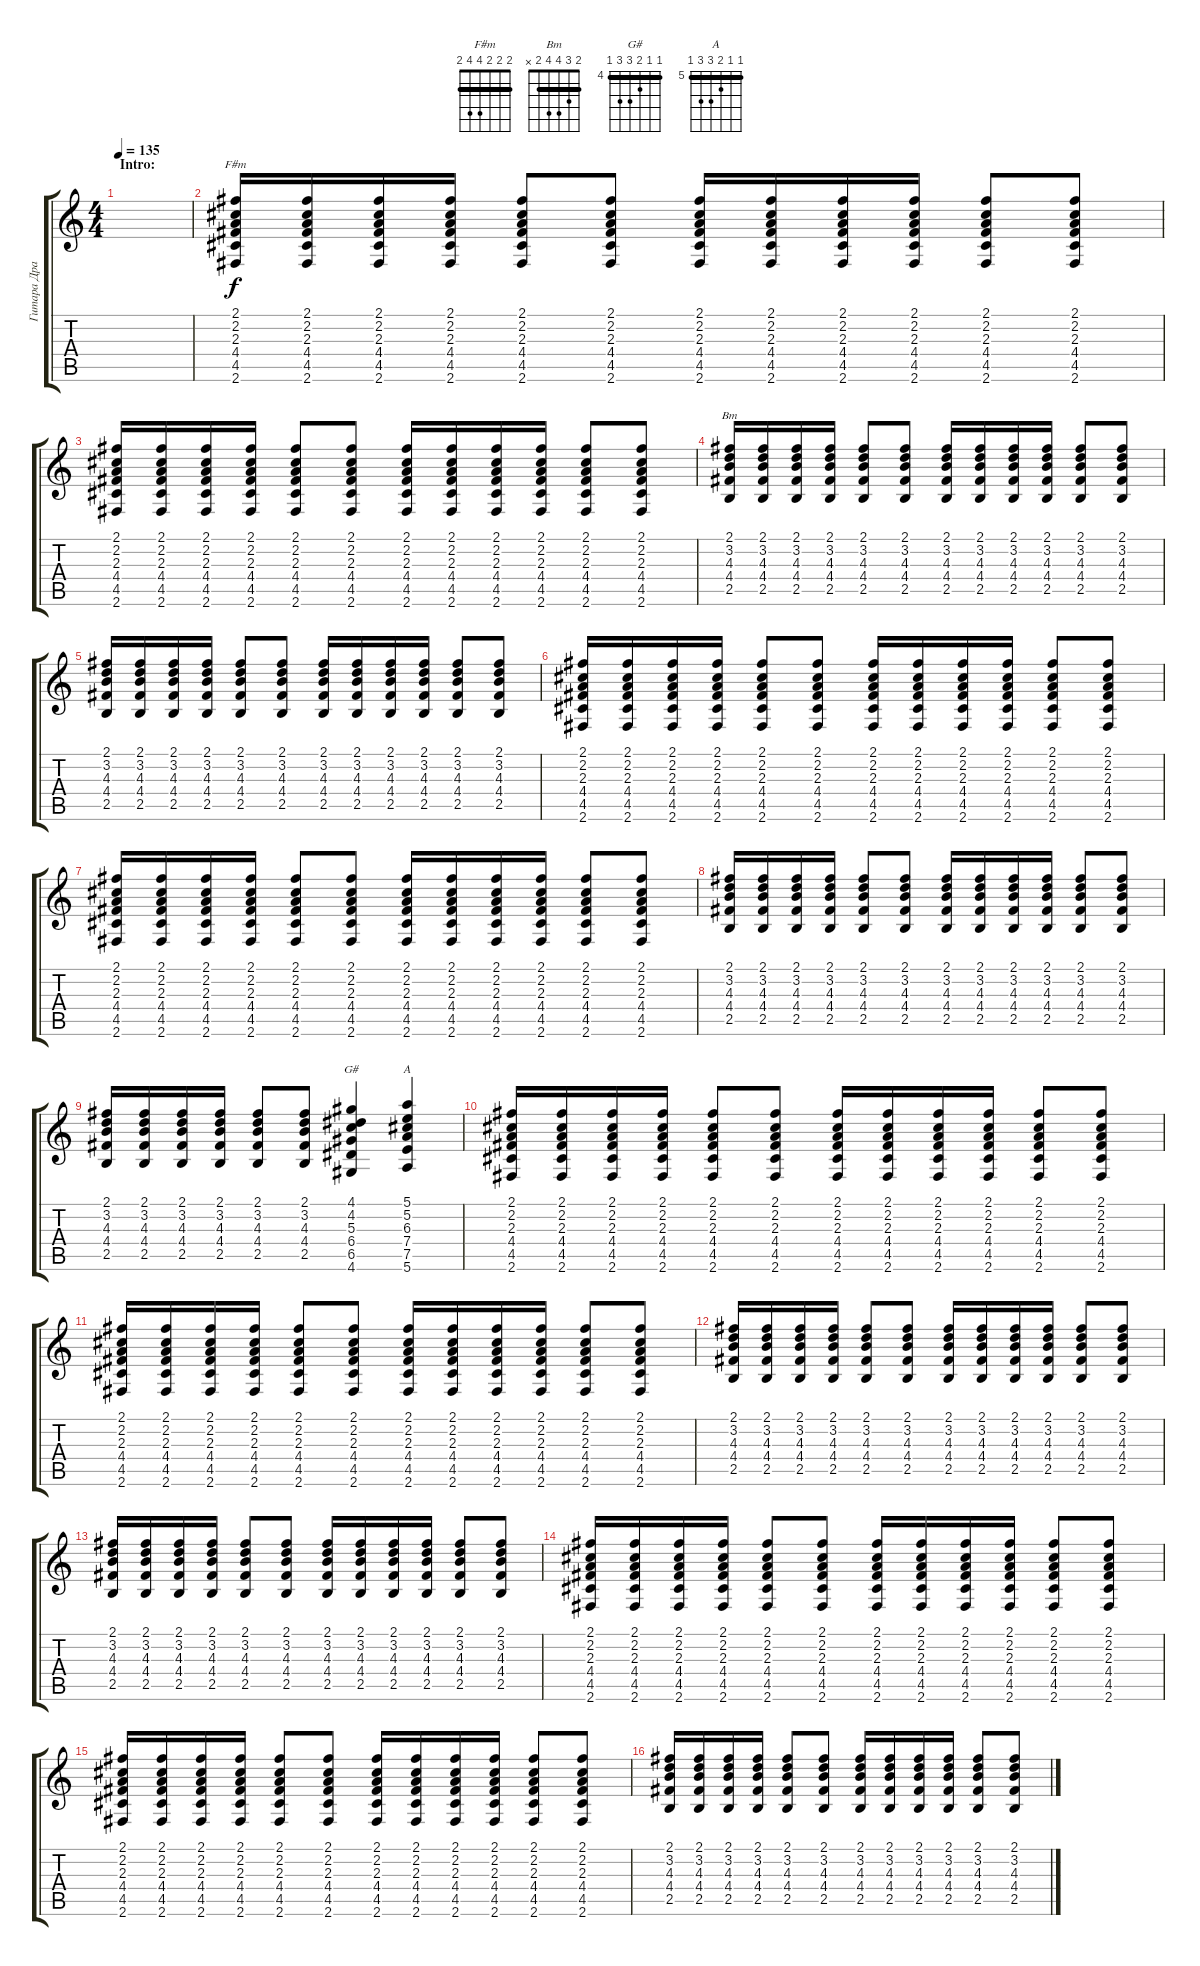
\track ("Гитара Драйв" "Гитара Дра") {instrument distortionguitar}
\staff {score tabs}
\tuning (E4 B3 G3 D3 A2 E2) {hide}
\chord ("F#m" 2 2 2 4 4 2) {barre 2}
\chord ("Bm" 2 3 4 4 2 x) {barre 2}
\chord ("G#" 4 4 5 6 6 4) {firstfret 4 barre 4}
\chord ("A" 5 5 6 7 7 5) {firstfret 5 barre 5}
\ts (4 4)
\section ("" "Intro:")
\tempo 135
\clef g2
\ks c
|
(2.1 2.2 2.3 4.4 4.5 2.6).16{ch "F#m"} (2.1 2.2 2.3 4.4 4.5 2.6).16 (2.1 2.2 2.3 4.4 4.5 2.6).16 (2.1 2.2 2.3 4.4 4.5 2.6).16 (2.1 2.2 2.3 4.4 4.5 2.6).8 (2.1 2.2 2.3 4.4 4.5 2.6).8 (2.1 2.2 2.3 4.4 4.5 2.6).16 (2.1 2.2 2.3 4.4 4.5 2.6).16 (2.1 2.2 2.3 4.4 4.5 2.6).16 (2.1 2.2 2.3 4.4 4.5 2.6).16 (2.1 2.2 2.3 4.4 4.5 2.6).8 (2.1 2.2 2.3 4.4 4.5 2.6).8 |
(2.1 2.2 2.3 4.4 4.5 2.6).16 (2.1 2.2 2.3 4.4 4.5 2.6).16 (2.1 2.2 2.3 4.4 4.5 2.6).16 (2.1 2.2 2.3 4.4 4.5 2.6).16 (2.1 2.2 2.3 4.4 4.5 2.6).8 (2.1 2.2 2.3 4.4 4.5 2.6).8 (2.1 2.2 2.3 4.4 4.5 2.6).16 (2.1 2.2 2.3 4.4 4.5 2.6).16 (2.1 2.2 2.3 4.4 4.5 2.6).16 (2.1 2.2 2.3 4.4 4.5 2.6).16 (2.1 2.2 2.3 4.4 4.5 2.6).8 (2.1 2.2 2.3 4.4 4.5 2.6).8 |
(2.1 3.2 4.3 4.4 2.5).16{ch "Bm"} (2.1 3.2 4.3 4.4 2.5).16 (2.1 3.2 4.3 4.4 2.5).16 (2.1 3.2 4.3 4.4 2.5).16 (2.1 3.2 4.3 4.4 2.5).8 (2.1 3.2 4.3 4.4 2.5).8 (2.1 3.2 4.3 4.4 2.5).16 (2.1 3.2 4.3 4.4 2.5).16 (2.1 3.2 4.3 4.4 2.5).16 (2.1 3.2 4.3 4.4 2.5).16 (2.1 3.2 4.3 4.4 2.5).8 (2.1 3.2 4.3 4.4 2.5).8 |
(2.1 3.2 4.3 4.4 2.5).16 (2.1 3.2 4.3 4.4 2.5).16 (2.1 3.2 4.3 4.4 2.5).16 (2.1 3.2 4.3 4.4 2.5).16 (2.1 3.2 4.3 4.4 2.5).8 (2.1 3.2 4.3 4.4 2.5).8 (2.1 3.2 4.3 4.4 2.5).16 (2.1 3.2 4.3 4.4 2.5).16 (2.1 3.2 4.3 4.4 2.5).16 (2.1 3.2 4.3 4.4 2.5).16 (2.1 3.2 4.3 4.4 2.5).8 (2.1 3.2 4.3 4.4 2.5).8 |
(2.1 2.2 2.3 4.4 4.5 2.6).16 (2.1 2.2 2.3 4.4 4.5 2.6).16 (2.1 2.2 2.3 4.4 4.5 2.6).16 (2.1 2.2 2.3 4.4 4.5 2.6).16 (2.1 2.2 2.3 4.4 4.5 2.6).8 (2.1 2.2 2.3 4.4 4.5 2.6).8 (2.1 2.2 2.3 4.4 4.5 2.6).16 (2.1 2.2 2.3 4.4 4.5 2.6).16 (2.1 2.2 2.3 4.4 4.5 2.6).16 (2.1 2.2 2.3 4.4 4.5 2.6).16 (2.1 2.2 2.3 4.4 4.5 2.6).8 (2.1 2.2 2.3 4.4 4.5 2.6).8 |
(2.1 2.2 2.3 4.4 4.5 2.6).16 (2.1 2.2 2.3 4.4 4.5 2.6).16 (2.1 2.2 2.3 4.4 4.5 2.6).16 (2.1 2.2 2.3 4.4 4.5 2.6).16 (2.1 2.2 2.3 4.4 4.5 2.6).8 (2.1 2.2 2.3 4.4 4.5 2.6).8 (2.1 2.2 2.3 4.4 4.5 2.6).16 (2.1 2.2 2.3 4.4 4.5 2.6).16 (2.1 2.2 2.3 4.4 4.5 2.6).16 (2.1 2.2 2.3 4.4 4.5 2.6).16 (2.1 2.2 2.3 4.4 4.5 2.6).8 (2.1 2.2 2.3 4.4 4.5 2.6).8 |
(2.1 3.2 4.3 4.4 2.5).16 (2.1 3.2 4.3 4.4 2.5).16 (2.1 3.2 4.3 4.4 2.5).16 (2.1 3.2 4.3 4.4 2.5).16 (2.1 3.2 4.3 4.4 2.5).8 (2.1 3.2 4.3 4.4 2.5).8 (2.1 3.2 4.3 4.4 2.5).16 (2.1 3.2 4.3 4.4 2.5).16 (2.1 3.2 4.3 4.4 2.5).16 (2.1 3.2 4.3 4.4 2.5).16 (2.1 3.2 4.3 4.4 2.5).8 (2.1 3.2 4.3 4.4 2.5).8 |
(2.1 3.2 4.3 4.4 2.5).16 (2.1 3.2 4.3 4.4 2.5).16 (2.1 3.2 4.3 4.4 2.5).16 (2.1 3.2 4.3 4.4 2.5).16 (2.1 3.2 4.3 4.4 2.5).8 (2.1 3.2 4.3 4.4 2.5).8 (4.1 4.2 5.3 6.4 6.5 4.6).4{ch "G#"} (5.1 5.2 6.3 7.4 7.5 5.6).4{ch "A"} |
(2.1 2.2 2.3 4.4 4.5 2.6).16 (2.1 2.2 2.3 4.4 4.5 2.6).16 (2.1 2.2 2.3 4.4 4.5 2.6).16 (2.1 2.2 2.3 4.4 4.5 2.6).16 (2.1 2.2 2.3 4.4 4.5 2.6).8 (2.1 2.2 2.3 4.4 4.5 2.6).8 (2.1 2.2 2.3 4.4 4.5 2.6).16 (2.1 2.2 2.3 4.4 4.5 2.6).16 (2.1 2.2 2.3 4.4 4.5 2.6).16 (2.1 2.2 2.3 4.4 4.5 2.6).16 (2.1 2.2 2.3 4.4 4.5 2.6).8 (2.1 2.2 2.3 4.4 4.5 2.6).8 |
(2.1 2.2 2.3 4.4 4.5 2.6).16 (2.1 2.2 2.3 4.4 4.5 2.6).16 (2.1 2.2 2.3 4.4 4.5 2.6).16 (2.1 2.2 2.3 4.4 4.5 2.6).16 (2.1 2.2 2.3 4.4 4.5 2.6).8 (2.1 2.2 2.3 4.4 4.5 2.6).8 (2.1 2.2 2.3 4.4 4.5 2.6).16 (2.1 2.2 2.3 4.4 4.5 2.6).16 (2.1 2.2 2.3 4.4 4.5 2.6).16 (2.1 2.2 2.3 4.4 4.5 2.6).16 (2.1 2.2 2.3 4.4 4.5 2.6).8 (2.1 2.2 2.3 4.4 4.5 2.6).8 |
(2.1 3.2 4.3 4.4 2.5).16 (2.1 3.2 4.3 4.4 2.5).16 (2.1 3.2 4.3 4.4 2.5).16 (2.1 3.2 4.3 4.4 2.5).16 (2.1 3.2 4.3 4.4 2.5).8 (2.1 3.2 4.3 4.4 2.5).8 (2.1 3.2 4.3 4.4 2.5).16 (2.1 3.2 4.3 4.4 2.5).16 (2.1 3.2 4.3 4.4 2.5).16 (2.1 3.2 4.3 4.4 2.5).16 (2.1 3.2 4.3 4.4 2.5).8 (2.1 3.2 4.3 4.4 2.5).8 |
(2.1 3.2 4.3 4.4 2.5).16 (2.1 3.2 4.3 4.4 2.5).16 (2.1 3.2 4.3 4.4 2.5).16 (2.1 3.2 4.3 4.4 2.5).16 (2.1 3.2 4.3 4.4 2.5).8 (2.1 3.2 4.3 4.4 2.5).8 (2.1 3.2 4.3 4.4 2.5).16 (2.1 3.2 4.3 4.4 2.5).16 (2.1 3.2 4.3 4.4 2.5).16 (2.1 3.2 4.3 4.4 2.5).16 (2.1 3.2 4.3 4.4 2.5).8 (2.1 3.2 4.3 4.4 2.5).8 |
(2.1 2.2 2.3 4.4 4.5 2.6).16 (2.1 2.2 2.3 4.4 4.5 2.6).16 (2.1 2.2 2.3 4.4 4.5 2.6).16 (2.1 2.2 2.3 4.4 4.5 2.6).16 (2.1 2.2 2.3 4.4 4.5 2.6).8 (2.1 2.2 2.3 4.4 4.5 2.6).8 (2.1 2.2 2.3 4.4 4.5 2.6).16 (2.1 2.2 2.3 4.4 4.5 2.6).16 (2.1 2.2 2.3 4.4 4.5 2.6).16 (2.1 2.2 2.3 4.4 4.5 2.6).16 (2.1 2.2 2.3 4.4 4.5 2.6).8 (2.1 2.2 2.3 4.4 4.5 2.6).8 |
(2.1 2.2 2.3 4.4 4.5 2.6).16 (2.1 2.2 2.3 4.4 4.5 2.6).16 (2.1 2.2 2.3 4.4 4.5 2.6).16 (2.1 2.2 2.3 4.4 4.5 2.6).16 (2.1 2.2 2.3 4.4 4.5 2.6).8 (2.1 2.2 2.3 4.4 4.5 2.6).8 (2.1 2.2 2.3 4.4 4.5 2.6).16 (2.1 2.2 2.3 4.4 4.5 2.6).16 (2.1 2.2 2.3 4.4 4.5 2.6).16 (2.1 2.2 2.3 4.4 4.5 2.6).16 (2.1 2.2 2.3 4.4 4.5 2.6).8 (2.1 2.2 2.3 4.4 4.5 2.6).8 |
(2.1 3.2 4.3 4.4 2.5).16 (2.1 3.2 4.3 4.4 2.5).16 (2.1 3.2 4.3 4.4 2.5).16 (2.1 3.2 4.3 4.4 2.5).16 (2.1 3.2 4.3 4.4 2.5).8 (2.1 3.2 4.3 4.4 2.5).8 (2.1 3.2 4.3 4.4 2.5).16 (2.1 3.2 4.3 4.4 2.5).16 (2.1 3.2 4.3 4.4 2.5).16 (2.1 3.2 4.3 4.4 2.5).16 (2.1 3.2 4.3 4.4 2.5).8 (2.1 3.2 4.3 4.4 2.5).8
